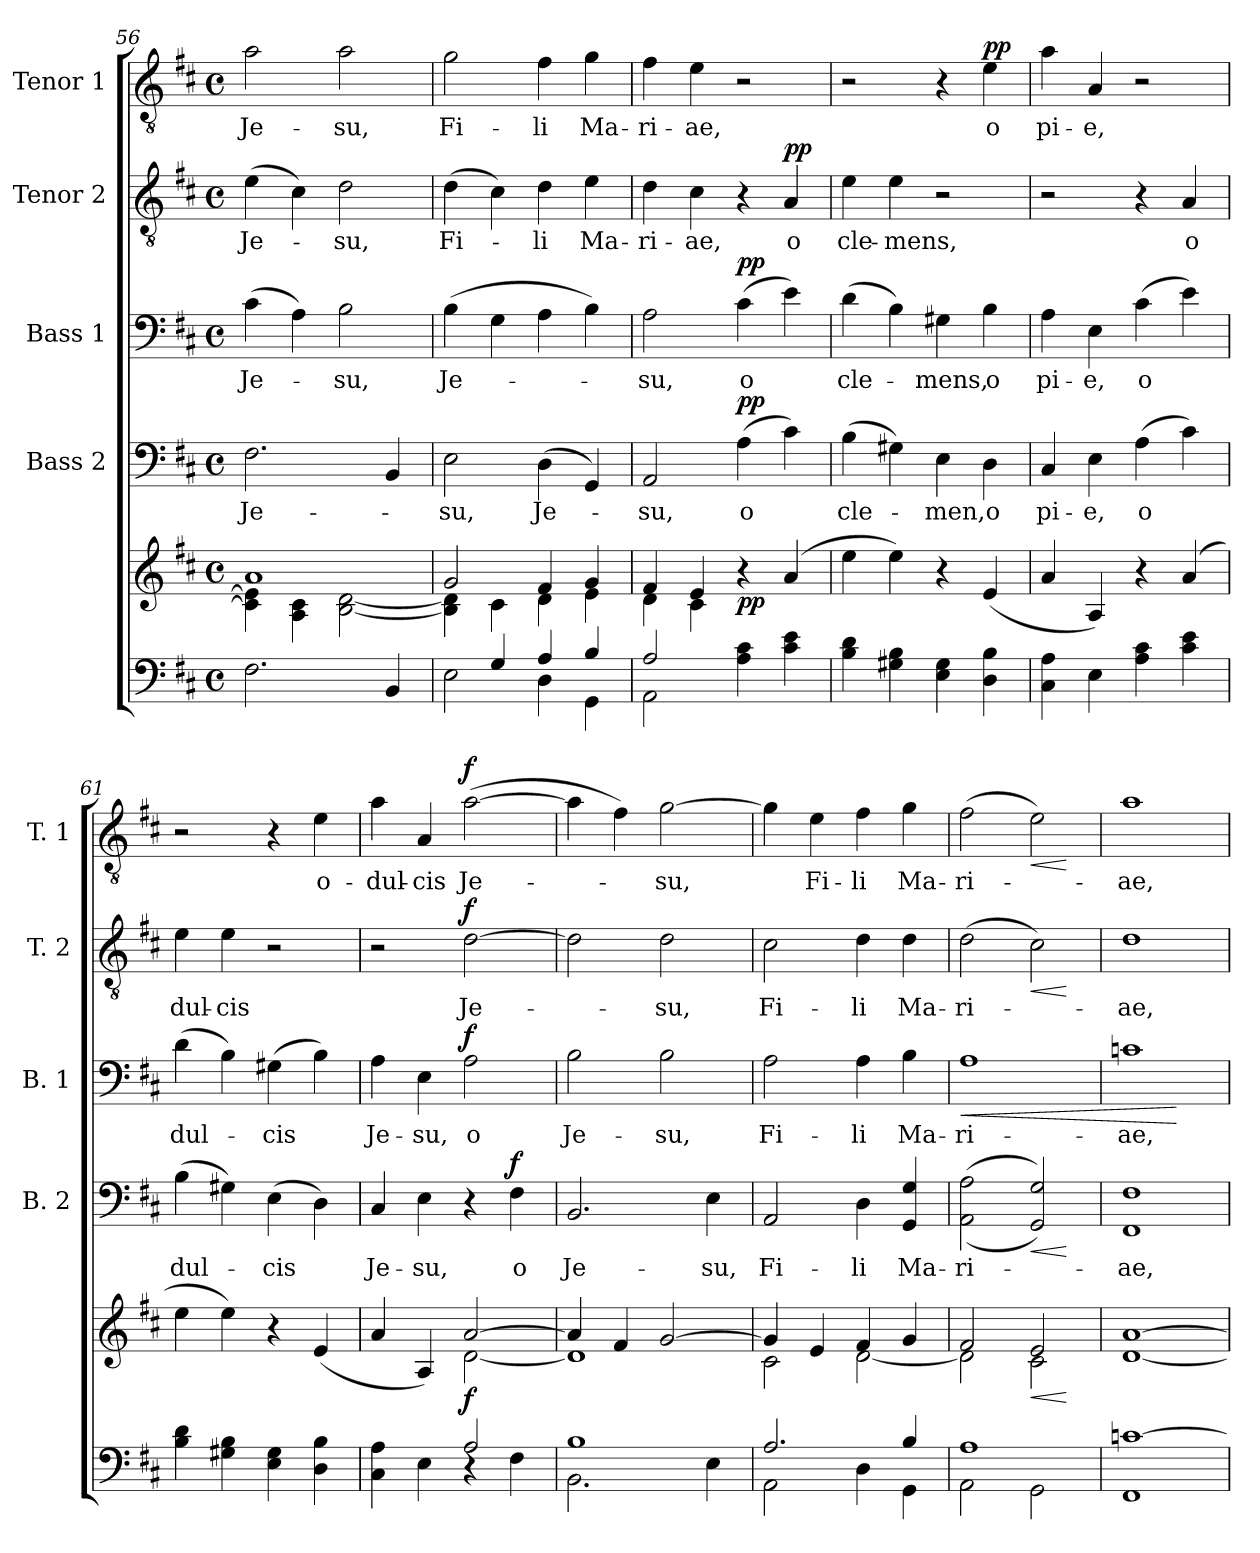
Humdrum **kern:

**kern	**kern	**dynam	**kern	**text	**dynam	**kern	**text	**dynam	**kern	**text	**dynam	**kern	**text	**dynam
*part5	*part5	*part5	*part4	*part4	*part4	*part3	*part3	*part3	*part2	*part2	*part2	*part1	*part1	*part1
*staff6	*staff5	*staff5/6	*staff4	*staff4	*staff4	*staff3	*staff3	*staff3	*staff2	*staff2	*staff2	*staff1	*staff1	*staff1
*	*	*	*I"Bass 2	*	*	*I"Bass 1	*	*	*I"Tenor 2	*	*	*I"Tenor 1	*	*
*	*	*	*I'B. 2	*	*	*I'B. 1	*	*	*I'T. 2	*	*	*I'T. 1	*	*
*clefF4	*clefG2	*	*clefF4	*	*	*clefF4	*	*	*clefGv2	*	*	*clefGv2	*	*
*k[f#c#]	*k[f#c#]	*	*k[f#c#]	*	*	*k[f#c#]	*	*	*k[f#c#]	*	*	*k[f#c#]	*	*
*D:	*D:	*	*D:	*	*	*D:	*	*	*D:	*	*	*D:	*	*
*M4/4	*M4/4	*	*M4/4	*	*	*M4/4	*	*	*M4/4	*	*	*M4/4	*	*
*met(c)	*met(c)	*	*met(c)	*	*	*met(c)	*	*	*met(c)	*	*	*met(c)	*	*
=56	=56	=56	=56	=56	=56	=56	=56	=56	=56	=56	=56	=56	=56	=56
*	*^	*	*	*	*	*	*	*	*	*	*	*	*	*
!	!	!	!	!	!LO:LY:b	!	!	!LO:LY:b	!	!	!LO:LY:b	!	!	!LO:LY:b	!
2.F#\	1a	4c#\] 4e\]	.	2.F#\	Je-	.	(>4c#\	Je-	.	(>4e\	Je-	.	2a\	Je-	.
.	.	4A\ 4c#\	.	.	.	.	4A\)	.	.	4c#\)	.	.	.	.	.
!	!	!	!	!	!	!	!	!LO:LY:b	!	!	!LO:LY:b	!	!	!LO:LY:b	!
.	.	[<2B\ [<2d\	.	.	.	.	2B\	-su,	.	2d\	-su,	.	2a\	-su,	.
4BB/	.	.	.	4BB/	.	.	.	.	.	.	.	.	.	.	.
!!LO:LB:g=z
=57	=57	=57	=57	=57	=57	=57	=57	=57	=57	=57	=57	=57	=57	=57	=57
*^	*	*	*	*	*	*	*	*	*	*	*	*	*	*	*
!	!	!	!	!	!	!LO:LY:b	!	!	!LO:LY:b	!	!	!LO:LY:b	!	!	!LO:LY:b	!
4ryy	2E\	2g/	4B\] 4d\]	.	2E\	-su,	.	(>4B\	Je-	.	(>4d\	Fi-	.	2g\	Fi-	.
4G/	.	.	4c#\	.	.	.	.	4G\	.	.	4c#\)	.	.	.	.	.
!	!	!	!	!	!	!LO:LY:b	!	!	!	!	!	!LO:LY:b	!	!	!LO:LY:b	!
4A/	4D\	4f#/	4d\	.	(>4D\	Je-	.	4A\	.	.	4d\	-li	.	4f#\	-li	.
!	!	!	!	!	!	!	!	!	!	!	!	!LO:LY:b	!	!	!LO:LY:b	!
4B/	4GG\	4g/	4e\	.	4GG/)	.	.	4B\)	.	.	4e\	Ma-	.	4g\	Ma-	.
=58	=58	=58	=58	=58	=58	=58	=58	=58	=58	=58	=58	=58	=58	=58	=58	=58
!	!	!	!	!	!	!LO:LY:b	!	!	!LO:LY:b	!	!	!LO:LY:b	!	!	!LO:LY:b	!
2A/	2AA\	4f#/	4d\	.	2AA/	-su,	.	2A\	-su,	.	4d\	-ri-	.	4f#\	-ri-	.
!	!	!	!	!	!	!	!	!	!	!	!	!LO:LY:b	!	!	!LO:LY:b	!
.	.	4e/	4c#\	.	.	.	.	.	.	.	4c#\	-ae,	.	4e\	-ae,	.
!	!	!	!	!LO:DY:b	!	!LO:LY:b	!LO:DY:a	!	!LO:LY:b	!LO:DY:a	!	!	!	!	!	!
4A\ 4c#\	2ryy	4r	2ryy	pp	(>4A\	o	pp	(>4c#\	o	pp	4r	.	.	2r	.	.
!	!	!	!	!	!	!	!	!	!	!	!	!LO:LY:b	!LO:DY:a	!	!	!
4c#\ 4e\	.	(4a/	.	.	4c#\)	.	.	4e\)	.	.	4A/	o	pp	.	.	.
*v	*v	*	*	*	*	*	*	*	*	*	*	*	*	*	*	*
*	*v	*v	*	*	*	*	*	*	*	*	*	*	*	*	*
=59	=59	=59	=59	=59	=59	=59	=59	=59	=59	=59	=59	=59	=59	=59
!	!	!	!	!LO:LY:b	!	!	!LO:LY:b	!	!	!LO:LY:b	!	!	!	!
4B\ 4d\	4ee\	.	(>4B\	cle-	.	(>4d\	cle-	.	4e\	cle-	.	2r	.	.
!	!	!	!	!	!	!	!	!	!	!LO:LY:b	!	!	!	!
4G#X\ 4B\	4ee\)	.	4G#X\)	.	.	4B\)	.	.	4e\	-mens,	.	.	.	.
!	!	!	!	!LO:LY:b	!	!	!LO:LY:b	!	!	!	!	!	!	!
4E\ 4G#\	4r	.	4E\	-men,	.	4G#X\	-mens,	.	2r	.	.	4r	.	.
!	!	!	!	!LO:LY:b	!	!	!LO:LY:b	!	!	!	!	!	!LO:LY:b	!LO:DY:a
4D\ 4B\	(>4e/	.	4D\	o	.	4B\	o	.	.	.	.	4e\	o	pp
=60	=60	=60	=60	=60	=60	=60	=60	=60	=60	=60	=60	=60	=60	=60
!	!	!	!	!LO:LY:b	!	!	!LO:LY:b	!	!	!	!	!	!LO:LY:b	!
4C#\ 4A\	4a/	.	4C#/	pi-	.	4A\	pi-	.	2r	.	.	4a\	pi-	.
!	!	!	!	!LO:LY:b	!	!	!LO:LY:b	!	!	!	!	!	!LO:LY:b	!
4E\	4A/)	.	4E\	-e,	.	4E\	-e,	.	.	.	.	4A/	-e,	.
!	!	!	!	!LO:LY:b	!	!	!LO:LY:b	!	!	!	!	!	!	!
4A\ 4c#\	4r	.	(>4A\	o	.	(>4c#\	o	.	4r	.	.	2r	.	.
!	!	!	!	!	!	!	!	!	!	!LO:LY:b	!	!	!	!
4c#\ 4e\	(4a/	.	4c#\)	.	.	4e\)	.	.	4A/	o	.	.	.	.
=61	=61	=61	=61	=61	=61	=61	=61	=61	=61	=61	=61	=61	=61	=61
!	!	!	!	!LO:LY:b	!	!	!LO:LY:b	!	!	!LO:LY:b	!	!	!	!
4B\ 4d\	4ee\	.	(>4B\	dul-	.	(>4d\	dul-	.	4e\	dul-	.	2r	.	.
!	!	!	!	!	!	!	!	!	!	!LO:LY:b	!	!	!	!
4G#X\ 4B\	4ee\)	.	4G#X\)	.	.	4B\)	.	.	4e\	-cis	.	.	.	.
!	!	!	!	!LO:LY:b	!	!	!LO:LY:b	!	!	!	!	!	!	!
4E\ 4G#\	4r	.	(>4E\	-cis	.	(>4G#X\	-cis	.	2r	.	.	4r	.	.
!	!	!	!	!	!	!	!	!	!	!	!	!	!LO:LY:b	!
4D\ 4B\	(>4e/	.	4D\)	.	.	4B\)	.	.	.	.	.	4e\	o-	.
!!LO:PB:g=z
=62	=62	=62	=62	=62	=62	=62	=62	=62	=62	=62	=62	=62	=62	=62
*^	*^	*	*	*	*	*	*	*	*	*	*	*	*	*
!	!	!	!	!	!	!LO:LY:b	!	!	!LO:LY:b	!	!	!	!	!	!LO:LY:b	!
4C#\ 4A\	2ryy	4a/	2ryy	.	4C#/	Je-	.	4A\	Je-	.	2r	.	.	4a\	-dul-	.
!	!	!	!	!	!	!LO:LY:b	!	!	!LO:LY:b	!	!	!	!	!	!LO:LY:b	!
4E\	.	4A/)	.	.	4E\	-su,	.	4E\	-su,	.	.	.	.	4A/	-cis	.
!	!	!	!	!LO:DY:b	!	!	!	!	!LO:LY:b	!LO:DY:a	!	!LO:LY:b	!LO:DY:a	!	!LO:LY:b	!LO:DY:a
2A/	4rC	[>2a/	[<2d\	f	4r	.	.	2A\	o	f	[2d\	Je-	f	(>[2a\	Je-	f
!	!	!	!	!	!	!LO:LY:b	!LO:DY:a	!	!	!	!	!	!	!	!	!
.	4F#\	.	.	.	4F#\	o	f	.	.	.	.	.	.	.	.	.
=63	=63	=63	=63	=63	=63	=63	=63	=63	=63	=63	=63	=63	=63	=63	=63	=63
!	!	!	!	!	!	!LO:LY:b	!	!	!LO:LY:b	!	!	!	!	!	!	!
1B	2.BB\	4a/]	1d]	.	2.BB/	Je-	.	2B\	Je-	.	2d\]	.	.	4a\]	.	.
.	.	4f#/	.	.	.	.	.	.	.	.	.	.	.	4f#\)	.	.
!	!	!	!	!	!	!	!	!	!LO:LY:b	!	!	!LO:LY:b	!	!	!LO:LY:b	!
.	.	[>2g/	.	.	.	.	.	2B\	-su,	.	2d\	-su,	.	[2g\	-su,	.
!	!	!	!	!	!	!LO:LY:b	!	!	!	!	!	!	!	!	!	!
.	4E\	.	.	.	4E\	-su,	.	.	.	.	.	.	.	.	.	.
=64	=64	=64	=64	=64	=64	=64	=64	=64	=64	=64	=64	=64	=64	=64	=64	=64
!	!	!	!	!	!	!LO:LY:b	!	!	!LO:LY:b	!	!	!LO:LY:b	!	!	!	!
2.A/	2AA\	4g/]	2c#\	.	2AA/	Fi-	.	2A\	Fi-	.	2c#\	Fi-	.	4g\]	.	.
!	!	!	!	!	!	!	!	!	!	!	!	!	!	!	!LO:LY:b	!
.	.	4e/	.	.	.	.	.	.	.	.	.	.	.	4e\	Fi-	.
!	!	!	!	!	!	!LO:LY:b	!	!	!LO:LY:b	!	!	!LO:LY:b	!	!	!LO:LY:b	!
.	4D\	4f#/	[<2d\	.	4D\	-li	.	4A\	-li	.	4d\	-li	.	4f#\	-li	.
!	!	!	!	!	!	!LO:LY:b	!	!	!LO:LY:b	!	!	!LO:LY:b	!	!	!LO:LY:b	!
4B/	4GG\	4g/	.	.	4GG/ 4G/	Ma-	.	4B\	Ma-	.	4d\	Ma-	.	4g\	Ma-	.
=65	=65	=65	=65	=65	=65	=65	=65	=65	=65	=65	=65	=65	=65	=65	=65	=65
!	!	!	!	!	!	!LO:LY:b	!	!	!LO:LY:b	!LO:HP:b	!	!LO:LY:b	!	!	!LO:LY:b	!
1A	2AA\	2f#/	2d\]	.	((>2AA\ 2A\	-ri-	.	1A	-ri-	<	(>2d\	-ri-	.	(>2f#\	-ri-	.
!	!	!	!	!LO:HP:b	!	!	!LO:HP:b	!	!	!	!	!	!LO:HP:b	!	!	!LO:HP:b
.	2GG\	2e/	2c#\	<	2GG/ 2G/))	.	<	.	.	.	2c#\)	.	<	2e\)	.	<
*v	*v	*	*	*	*	*	*	*	*	*	*	*	*	*	*	*
*	*v	*v	*	*	*	*	*	*	*	*	*	*	*	*	*
.	.	[	.	.	[	.	.	.	.	.	[	.	.	[
=66	=66	=66	=66	=66	=66	=66	=66	=66	=66	=66	=66	=66	=66	=66
*^	*^	*	*	*	*	*	*	*	*	*	*	*	*	*
!	!	!	!	!	!	!LO:LY:b	!	!	!LO:LY:b	!	!	!LO:LY:b	!	!	!LO:LY:b	!
[>1cn	1FF#	[>1a	[<1d	.	1FF# 1F#	-ae,	.	1cn	-ae,	.	1d	-ae,	.	1a	-ae,	.
*v	*v	*	*	*	*	*	*	*	*	*	*	*	*	*	*	*
*	*v	*v	*	*	*	*	*	*	*	*	*	*	*	*	*
.	.	.	.	.	.	.	.	[	.	.	.	.	.	.
=	=	=	=	=	=	=	=	=	=	=	=	=	=	=
*-	*-	*-	*-	*-	*-	*-	*-	*-	*-	*-	*-	*-	*-	*-
